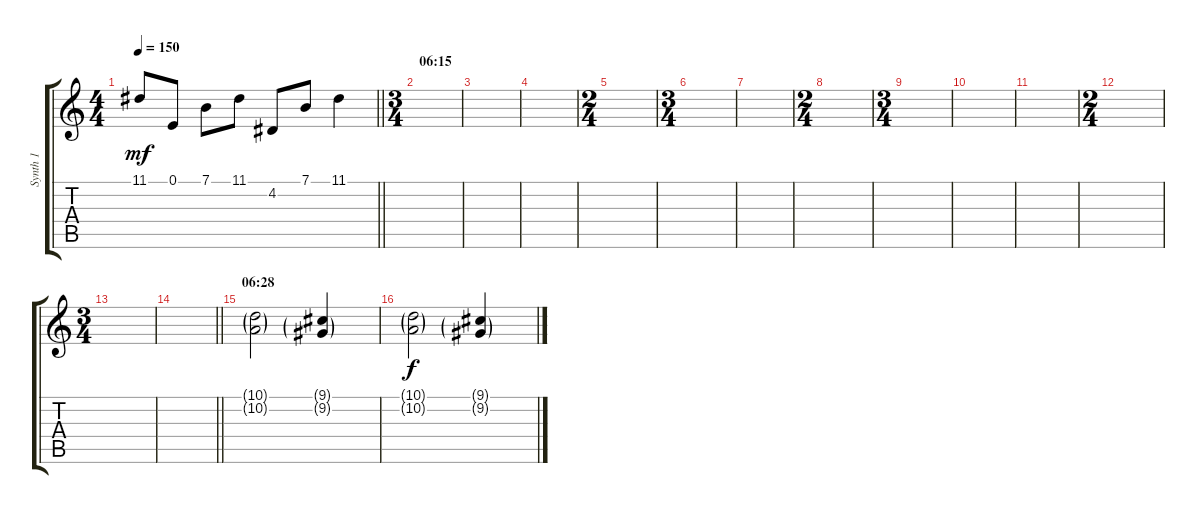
\track ("Synth 1" "Synth 1") {instrument stringensemble2}
\staff {score tabs}
\tuning (E4 B3 G3 D3 A2 E2) {hide}
\ts (4 4)
\tempo 150
\clef g2
\barLineRight lightlight
\ks c
11.1.8{dy mf} 0.1.8 7.1.8 11.1.8 4.2.8 7.1.8 11.1.4 |
\ts (3 4)
\section ("" "06:15")
|
|
|
\ts (2 4)
|
\ts (3 4)
|
|
\ts (2 4)
|
\ts (3 4)
|
|
|
\ts (2 4)
|
\ts (3 4)
|
\barLineRight lightlight
|
\section ("" "06:28")
(10.1{g} 10.2{g}).2 (9.1{g} 9.2{g}).4 |
(10.1{g} 10.2{g}).2{dy f} (9.1{g} 9.2{g}).4
